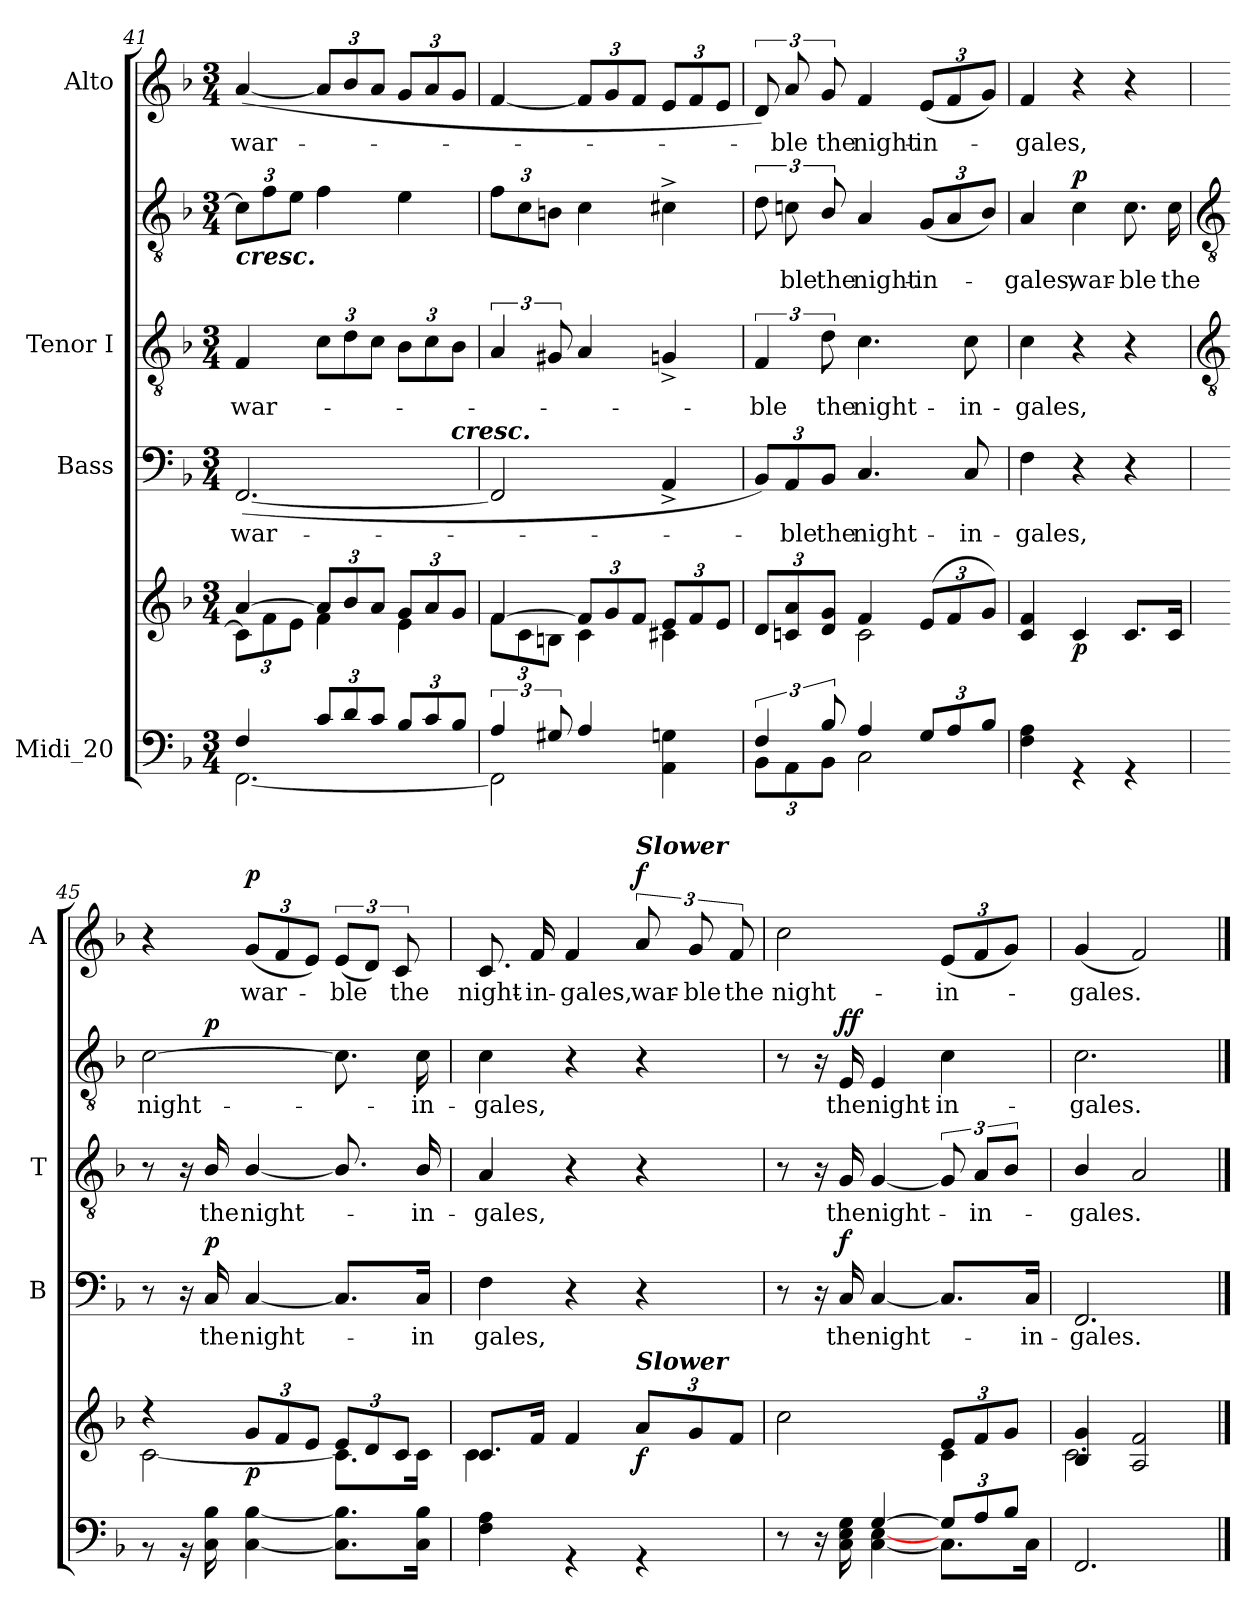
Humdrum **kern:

**kern	**kern	**dynam	**kern	**text	**dynam	**kern	**text	**kern	**text	**dynam	**kern	**text	**dynam
*part4	*part4	*part4	*part3	*part3	*part3	*part2	*part2	*part2	*part2	*part2	*part1	*part1	*part1
*staff6	*staff5	*staff5/6	*staff4	*staff4	*staff4	*staff3	*staff3	*staff2	*staff2	*staff2/3	*staff1	*staff1	*staff1
*I"Midi_20	*	*	*I"Bass	*	*	*I"Tenor I	*	*	*	*	*I"Alto	*	*
*	*	*	*I'B	*	*	*I'T	*	*	*	*	*I'A	*	*
*clefF4	*clefG2	*	*clefF4	*	*	*clefGv2	*	*clefGv2	*	*	*clefG2	*	*
*k[b-]	*k[b-]	*	*k[b-]	*	*	*k[b-]	*	*k[b-]	*	*	*k[b-]	*	*
*F:	*F:	*	*F:	*	*	*F:	*	*F:	*	*	*F:	*	*
*M3/4	*M3/4	*	*M3/4	*	*	*M3/4	*	*M3/4	*	*	*M3/4	*	*
=41	=41	=41	=41	=41	=41	=41	=41	=41	=41	=41	=41	=41	=41
*^	*^	*	*	*	*	*	*	*	*	*	*	*	*
!	!	!	!	!	!	!	!	!	!	!LO:TX:b:Bi:t=cresc.	!	!	!	!	!
!	!	!	!	!	!	!LO:LY:b	!	!	!LO:LY:b	!	!	!	!	!LO:LY:b	!
4F/	[2.FF\	[4a	12c\L]	.	(<[2.FF	war-	.	4F	war-	12cL]	.	.	(<[4a	war-	.
.	.	.	12f\	.	.	.	.	.	.	12f	.	.	.	.	.
.	.	.	12e\J	.	.	.	.	.	.	12eJ	.	.	.	.	.
12c/L	.	12aL]	4f\	.	.	.	.	12cL	.	4f	.	.	12aL]	.	.
12d/	.	12b-	.	.	.	.	.	12d	.	.	.	.	12b-	.	.
12c/J	.	12aJ	.	.	.	.	.	12cJ	.	.	.	.	12aJ	.	.
12B-/L	.	12gL	4e\	.	.	.	.	12B-L	.	4e	.	.	12gL	.	.
12c/	.	12a	.	.	.	.	.	12c	.	.	.	.	12a	.	.
12B-/J	.	12gJ	.	.	.	.	.	12B-J	.	.	.	.	12gJ	.	.
=42	=42	=42	=42	=42	=42	=42	=42	=42	=42	=42	=42	=42	=42	=42	=42
!	!	!	!	!	!LO:TX:a:Bi:cj:t=cresc.	!	!	!	!	!	!	!	!	!	!
6A/	2FF\]	[4f	12f\L	.	2FF]	.	.	6A	.	12fL	.	.	[4f	.	.
.	.	.	12c\	.	.	.	.	.	.	12c	.	.	.	.	.
12G#X/	.	.	12Bn\J	.	.	.	.	12G#X	.	12BnJ	.	.	.	.	.
4A/	.	12fL]	4c\	.	.	.	.	4A	.	4c	.	.	12fL]	.	.
.	.	12g	.	.	.	.	.	.	.	.	.	.	12g	.	.
.	.	12fJ	.	.	.	.	.	.	.	.	.	.	12fJ	.	.
4ryy	4AA\ 4Gn\	12eL	4c#X\	.	4AA^	.	.	4Gn^	.	4c#X^	.	.	12eL	.	.
.	.	12f	.	.	.	.	.	.	.	.	.	.	12f	.	.
.	.	12eJ	.	.	.	.	.	.	.	.	.	.	12eJ	.	.
=43	=43	=43	=43	=43	=43	=43	=43	=43	=43	=43	=43	=43	=43	=43	=43
!	!	!	!	!	!	!	!	!	!LO:LY:b	!	!	!	!	!	!
6F/	12BB-\L	12dL	4ryy	.	12BB-/L)	.	.	6F	ble	12d	.	.	12d)	.	.
!	!	!	!	!	!	!LO:LY:b	!	!	!	!	!LO:LY:b	!	!	!LO:LY:b	!
.	12AA\	12cn 12a	.	.	12AA/	ble	.	.	.	12cn	ble	.	12a	ble	.
!	!	!	!	!	!	!LO:LY:b	!	!	!LO:LY:b	!	!LO:LY:b	!	!	!LO:LY:b	!
12B-/	12BB-\J	12d 12gJ	.	.	12BB-/J	the	.	12d	the	12B-/	the	.	12g	the	.
!	!	!	!	!	!	!LO:LY:b	!	!	!LO:LY:b	!	!LO:LY:b	!	!	!LO:LY:b	!
4A/	2C\	4f	2c\	.	4.C	night-	.	4.c	night-	4A	night-	.	4f	night-	.
!	!	!	!	!	!	!	!	!	!	!	!LO:LY:b	!	!	!LO:LY:b	!
12G/L	.	(<12eL	.	.	.	.	.	.	.	(<12GL	-in-	.	(<12eL	-in-	.
12A/	.	12f	.	.	.	.	.	.	.	12A	.	.	12f	.	.
!	!	!	!	!	!	!LO:LY:b	!	!	!LO:LY:b	!	!	!	!	!	!
.	.	.	.	.	8C	-in-	.	8c	-in-	.	.	.	.	.	.
12B-/J	.	12gJ)	.	.	.	.	.	.	.	12B-J)	.	.	12gJ)	.	.
=44	=44	=44	=44	=44	=44	=44	=44	=44	=44	=44	=44	=44	=44	=44	=44
!LO:N:vis=1	!	!	!LO:N:vis=1	!	!	!LO:LY:b	!	!	!LO:LY:b	!	!LO:LY:b	!	!	!LO:LY:b	!
2.ryy	4F\ 4A\	4c 4f	2.ryy	.	4F	-gales,	.	4c	gales,	4A	-gales,	.	4f	gales,	.
!	!	!	!	!LO:DY:b	!	!	!	!	!	!	!LO:LY:b	!LO:DY:b	!	!	!
.	4r	4c	.	p	4r	.	.	4r	.	4c	war-	p	4r	.	.
!	!	!	!	!	!	!	!	!	!	!	!LO:LY:b	!	!	!	!
.	4r	8.cL	.	.	4r	.	.	4r	.	8.c	-ble	.	4r	.	.
!	!	!	!	!	!	!	!	!	!	!	!LO:LY:b	!	!	!	!
.	.	16cJ	.	.	.	.	.	.	.	16c	the	.	.	.	.
!!LO:LB:g=z
=45	=45	=45	=45	=45	=45	=45	=45	=45	=45	=45	=45	=45	=45	=45	=45
*	*	*	*	*	*	*	*	*clefGv2	*	*clefGv2	*	*	*	*	*
!LO:N:vis=1	!	!	!	!	!	!	!	!	!	!	!LO:LY:b	!	!	!	!
2.ryy	8r	4r	[2c\	.	8r	.	.	8r	.	[2c	night-	.	4r	.	.
.	16r	.	.	.	16r	.	.	16r	.	.	.	.	.	.	.
!	!	!	!	!	!	!LO:LY:b	!LO:DY:b	!	!LO:LY:b	!	!	!LO:DY:b=2	!	!	!
.	16C\ 16B-\	.	.	.	16C	the	p	16B-/	-the	.	.	p	.	.	.
!	!	!	!	!LO:DY:b	!	!LO:LY:b	!	!	!LO:LY:b	!	!	!	!	!LO:LY:b	!LO:DY:b
.	[4C\ [4B-\	12gL	.	p	[4C	night-	.	[4B-/	night-	.	.	.	(<12gL	war-	p
.	.	12f	.	.	.	.	.	.	.	.	.	.	12f	.	.
.	.	12eJ	.	.	.	.	.	.	.	.	.	.	12eJ)	.	.
!	!	!	!	!	!	!	!	!	!	!	!	!	!	!LO:LY:b	!
.	8.C\] 8.B-\]L	12eL	8.c\L]	.	8.C/L]	.	.	8.B-/]	.	8.c]	.	.	(<12eL	ble	.
.	.	12d	.	.	.	.	.	.	.	.	.	.	12dJ)	.	.
!	!	!	!	!	!	!	!	!	!	!	!	!	!	!LO:LY:b	!
.	.	12cJ	.	.	.	.	.	.	.	.	.	.	12c	the	.
!	!	!	!	!	!	!LO:LY:b	!	!	!LO:LY:b	!	!LO:LY:b	!	!	!	!
.	16C\ 16B-\J	.	16c\J	.	16C/Jk	in	.	16B-/	in-	16c	in-	.	.	.	.
=46	=46	=46	=46	=46	=46	=46	=46	=46	=46	=46	=46	=46	=46	=46	=46
!LO:N:vis=1	!	!	!	!	!	!LO:LY:b	!	!	!LO:LY:b	!	!LO:LY:b	!	!	!LO:LY:b	!
2.ryy	4F\ 4A\	8.cL	4c\	.	4F	gales,	.	4A	gales,	4c	-gales,	.	8.c	night-	.
!	!	!	!	!	!	!	!	!	!	!	!	!	!	!LO:LY:b	!
.	.	16fJ	.	.	.	.	.	.	.	.	.	.	16f	-in-	.
!	!	!	!	!	!	!	!	!	!	!	!	!	!	!LO:LY:b	!
.	4r	4f	4ryy	.	4r	.	.	4r	.	4r	.	.	4f	-gales,	.
!	!	!	!	!	!	!	!	!	!	!	!	!	!LO:TX:a:Bi:t=Slower	!	!
!	!	!LO:TX:a:Bi:t=Slower	!	!	!	!	!	!	!	!	!	!	!	!	!
!	!	!	!	!LO:DY:b	!	!	!	!	!	!	!	!	!	!LO:LY:b	!LO:DY:b
.	4r	12aL	4ryy	f	4r	.	.	4r	.	4r	.	.	12a	war-	f
!	!	!	!	!	!	!	!	!	!	!	!	!	!	!LO:LY:b	!
.	.	12g	.	.	.	.	.	.	.	.	.	.	12g	-ble	.
!	!	!	!	!	!	!	!	!	!	!	!	!	!	!LO:LY:b	!
.	.	12fJ	.	.	.	.	.	.	.	.	.	.	12f	the	.
=47	=47	=47	=47	=47	=47	=47	=47	=47	=47	=47	=47	=47	=47	=47	=47
!	!	!	!	!	!	!	!	!	!	!	!	!	!	!LO:LY:b	!
4ryy	8r	2cc	2ryy	.	8r	.	.	8r	.	8r	.	.	2cc	night-	.
.	16r	.	.	.	16r	.	.	16r	.	16r	.	.	.	.	.
!	!	!	!	!	!	!LO:LY:b	!LO:DY:b	!	!LO:LY:b	!	!LO:LY:b	!LO:DY:b=2	!	!	!
!	!	!	!	!	!	!	!	!	!	!	!	!LO:DY:n=1:b	!	!	!
.	16C\ 16E\ 16G\	.	.	.	16C	the	f	16G	-the	16E	the	f f	.	.	.
!	!	!	!	!	!	!LO:LY:b	!	!	!LO:LY:b	!	!LO:LY:b	!	!	!	!
[4G	[4C\ [4E\	.	.	.	[4C	night-	.	[4G	night-	4E	night-	.	.	.	.
!	!	!	!	!	!	!	!	!	!	!	!LO:LY:b	!	!	!LO:LY:b	!
12G/L]	8.C\L]	12eL	4c\	.	8.C/L]	.	.	12G]	.	4c	-in-	.	(<12eL	-in-	.
!	!	!	!	!	!	!	!	!	!LO:LY:b	!	!	!	!	!	!
12A/	.	12f	.	.	.	.	.	12AL	in-	.	.	.	12f	.	.
12B-/J	.	12gJ	.	.	.	.	.	12B-J	.	.	.	.	12gJ)	.	.
!	!	!	!	!	!	!LO:LY:b	!	!	!	!	!	!	!	!	!
.	16C\J	.	.	.	16C/Jk	in-	.	.	.	.	.	.	.	.	.
=48	=48	=48	=48	=48	=48	=48	=48	=48	=48	=48	=48	=48	=48	=48	=48
!LO:N:vis=1	!	!	!	!	!	!LO:LY:b	!	!	!LO:LY:b	!	!LO:LY:b	!	!	!LO:LY:b	!
2.ryy	2.FF/	4B- 4g	2.c\	.	2.FF	-gales.	.	4B-/	gales.	2.c	gales.	.	(<4g	gales.	.
.	.	2A 2f	.	.	.	.	.	2A	.	.	.	.	2f)	.	.
*v	*v	*	*	*	*	*	*	*	*	*	*	*	*	*	*
*	*v	*v	*	*	*	*	*	*	*	*	*	*	*	*
==	==	==	==	==	==	==	==	==	==	==	==	==	==
*-	*-	*-	*-	*-	*-	*-	*-	*-	*-	*-	*-	*-	*-
